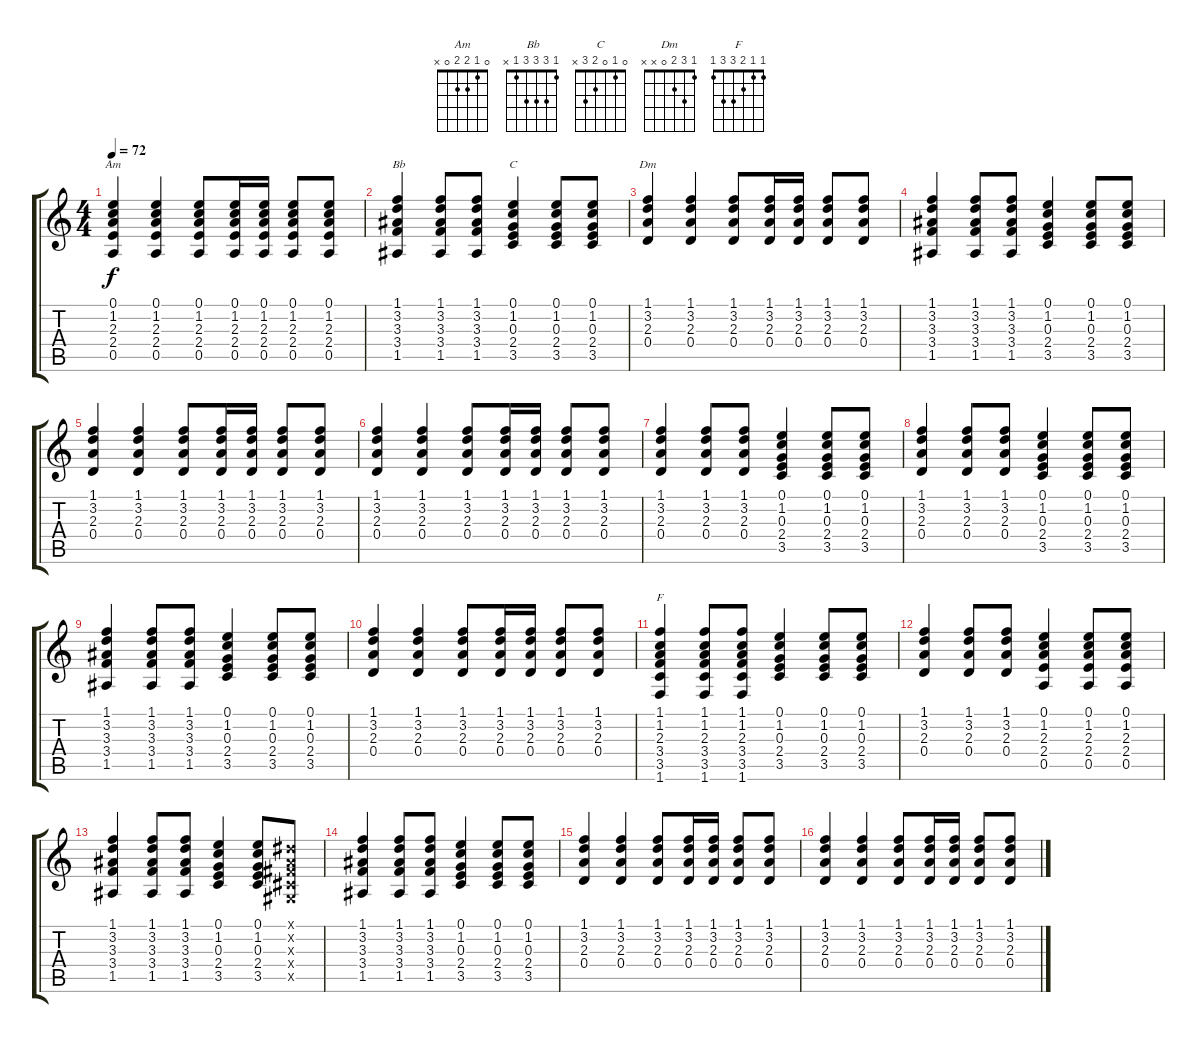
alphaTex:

\track "" {instrument acousticguitarnylon}
\staff {score tabs}
\tuning (E4 B3 G3 D3 A2 E2) {hide}
\chord ("Am" 0 1 2 2 0 x)
\chord (" Bb" 1 3 3 3 1 x)
\chord ("C" 0 1 0 2 3 x)
\chord ("Dm" 1 3 2 0 x x)
\chord ("F" 1 1 2 3 3 1)
\ts (4 4)
\tempo 72
\clef g2
\ks c
(0.1 1.2 2.3 2.4 0.5).4{ch "Am" dy f} (0.1 1.2 2.3 2.4 0.5).4 (0.1 1.2 2.3 2.4 0.5).8 (0.1 1.2 2.3 2.4 0.5).16 (0.1 1.2 2.3 2.4 0.5).16 (0.1 1.2 2.3 2.4 0.5).8 (0.1 1.2 2.3 2.4 0.5).8 |
(1.1 3.2 3.3 3.4 1.5).4{ch " Bb"} (1.1 3.2 3.3 3.4 1.5).8 (1.1 3.2 3.3 3.4 1.5).8 (0.1 1.2 0.3 2.4 3.5).4{ch "C"} (0.1 1.2 0.3 2.4 3.5).8 (0.1 1.2 0.3 2.4 3.5).8 |
(1.1 3.2 2.3 0.4).4{ch "Dm"} (1.1 3.2 2.3 0.4).4 (1.1 3.2 2.3 0.4).8 (1.1 3.2 2.3 0.4).16 (1.1 3.2 2.3 0.4).16 (1.1 3.2 2.3 0.4).8 (1.1 3.2 2.3 0.4).8 |
(1.1 3.2 3.3 3.4 1.5).4 (1.1 3.2 3.3 3.4 1.5).8 (1.1 3.2 3.3 3.4 1.5).8 (0.1 1.2 0.3 2.4 3.5).4 (0.1 1.2 0.3 2.4 3.5).8 (0.1 1.2 0.3 2.4 3.5).8 |
(1.1 3.2 2.3 0.4).4 (1.1 3.2 2.3 0.4).4 (1.1 3.2 2.3 0.4).8 (1.1 3.2 2.3 0.4).16 (1.1 3.2 2.3 0.4).16 (1.1 3.2 2.3 0.4).8 (1.1 3.2 2.3 0.4).8 |
(1.1 3.2 2.3 0.4).4 (1.1 3.2 2.3 0.4).4 (1.1 3.2 2.3 0.4).8 (1.1 3.2 2.3 0.4).16 (1.1 3.2 2.3 0.4).16 (1.1 3.2 2.3 0.4).8 (1.1 3.2 2.3 0.4).8 |
(1.1 3.2 2.3 0.4).4 (1.1 3.2 2.3 0.4).8 (1.1 3.2 2.3 0.4).8 (0.1 1.2 0.3 2.4 3.5).4 (0.1 1.2 0.3 2.4 3.5).8 (0.1 1.2 0.3 2.4 3.5).8 |
(1.1 3.2 2.3 0.4).4 (1.1 3.2 2.3 0.4).8 (1.1 3.2 2.3 0.4).8 (0.1 1.2 0.3 2.4 3.5).4 (0.1 1.2 0.3 2.4 3.5).8 (0.1 1.2 0.3 2.4 3.5).8 |
(1.1 3.2 3.3 3.4 1.5).4 (1.1 3.2 3.3 3.4 1.5).8 (1.1 3.2 3.3 3.4 1.5).8 (0.1 1.2 0.3 2.4 3.5).4 (0.1 1.2 0.3 2.4 3.5).8 (0.1 1.2 0.3 2.4 3.5).8 |
(1.1 3.2 2.3 0.4).4 (1.1 3.2 2.3 0.4).4 (1.1 3.2 2.3 0.4).8 (1.1 3.2 2.3 0.4).16 (1.1 3.2 2.3 0.4).16 (1.1 3.2 2.3 0.4).8 (1.1 3.2 2.3 0.4).8 |
(1.1 1.2 2.3 3.4 3.5 1.6).4{ch "F"} (1.1 1.2 2.3 3.4 3.5 1.6).8 (1.1 1.2 2.3 3.4 3.5 1.6).8 (0.1 1.2 0.3 2.4 3.5).4 (0.1 1.2 0.3 2.4 3.5).8 (0.1 1.2 0.3 2.4 3.5).8 |
(1.1 3.2 2.3 0.4).4 (1.1 3.2 2.3 0.4).8 (1.1 3.2 2.3 0.4).8 (0.1 1.2 2.3 2.4 0.5).4 (0.1 1.2 2.3 2.4 0.5).8 (0.1 1.2 2.3 2.4 0.5).8 |
(1.1 3.2 3.3 3.4 1.5).4 (1.1 3.2 3.3 3.4 1.5).8 (1.1 3.2 3.3 3.4 1.5).8 (0.1 1.2 0.3 2.4 3.5).4 (0.1 1.2 0.3 2.4 3.5).8 (-1.1{x} -1.2{x} -1.3{x} -1.4{x} -1.5{x}).8 |
(1.1 3.2 3.3 3.4 1.5).4 (1.1 3.2 3.3 3.4 1.5).8 (1.1 3.2 3.3 3.4 1.5).8 (0.1 1.2 0.3 2.4 3.5).4 (0.1 1.2 0.3 2.4 3.5).8 (0.1 1.2 0.3 2.4 3.5).8 |
(1.1 3.2 2.3 0.4).4 (1.1 3.2 2.3 0.4).4 (1.1 3.2 2.3 0.4).8 (1.1 3.2 2.3 0.4).16 (1.1 3.2 2.3 0.4).16 (1.1 3.2 2.3 0.4).8 (1.1 3.2 2.3 0.4).8 |
(1.1 3.2 2.3 0.4).4 (1.1 3.2 2.3 0.4).4 (1.1 3.2 2.3 0.4).8 (1.1 3.2 2.3 0.4).16 (1.1 3.2 2.3 0.4).16 (1.1 3.2 2.3 0.4).8 (1.1 3.2 2.3 0.4).8
